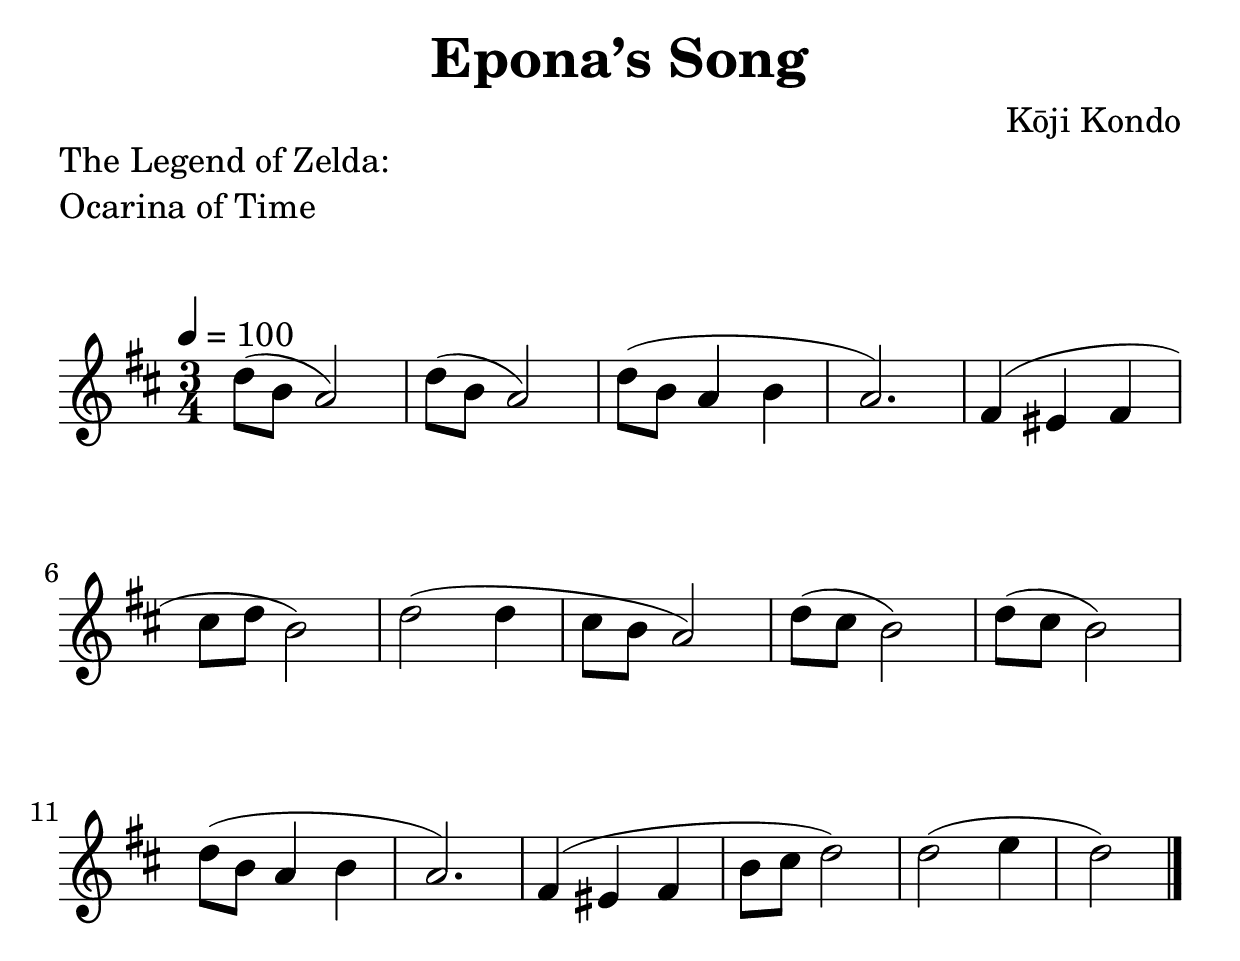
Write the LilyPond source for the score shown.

\version "2.20.0"

\header {
  title = "Epona’s Song"
  piece = \markup \left-column { "The Legend of Zelda:" "Ocarina of Time" }
}

\include "header.ily"

song = \relative c'' {
  \tempo 4 = 100
  \time 3/4
  \key d \major

  d'8( b a2) | % 1
  d8( b a2) | % 2
  d8( b a4 b | % 3
  a2.) | % 8
  fis4( eis fis | % 5
  cis'8 d b2) | % 6
  d2( d4 | % 7
  cis8 b a2) | % 8
  d8( cis b2) | % 9
  d8( cis b2) | % 10
  d8( b a4 b | % 11
  a2.) | % 12
  fis4( eis fis | % 13
  b8 cis d2) | % 14
  d2( e4 | % 15
  d2) \bar "|." % 16
}

\include "articulate.ly"

staff = \new Staff \with { midiInstrument = "ocarina" } {
  \clef "treble^8"
  \song
}

\score {
  \staff

  \layout {
    \context {
      \Score
      \omit ClefModifier
    }
  }
}

\score {
  \unfoldRepeats \articulate \staff

  \midi {}
}

